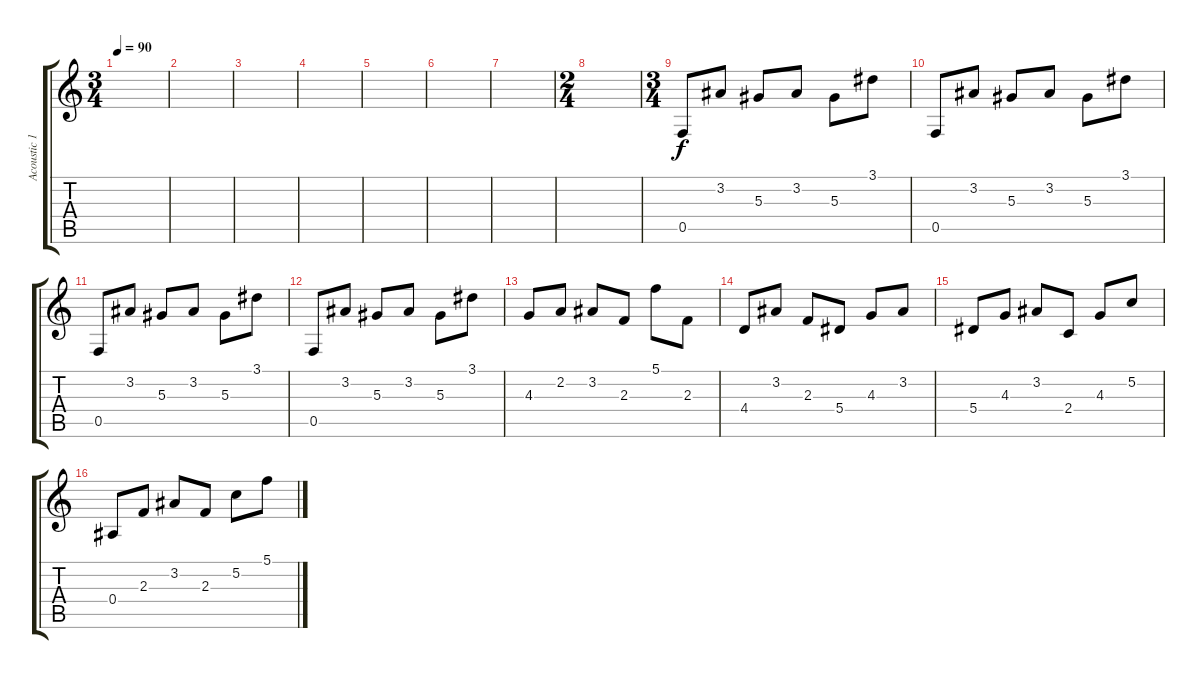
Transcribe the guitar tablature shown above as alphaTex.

\track ("Acoustic 1" "Acoustic 1") {instrument acousticguitarsteel}
\staff {score tabs}
\tuning (C4 G3 Eb3 Bb2 F2 C2) {hide}
\ts (3 4)
\tempo 90
\clef g2
\ks c
|
|
|
|
|
|
|
\ts (2 4)
|
\ts (3 4)
0.5.8 3.2.8 5.3.8 3.2.8 5.3.8 3.1.8 |
0.5.8 3.2.8 5.3.8 3.2.8 5.3.8 3.1.8 |
0.5.8 3.2.8 5.3.8 3.2.8 5.3.8 3.1.8 |
0.5.8 3.2.8 5.3.8 3.2.8 5.3.8 3.1.8 |
4.3.8 2.2.8 3.2.8 2.3.8 5.1.8 2.3.8 |
4.4.8 3.2.8 2.3.8 5.4.8 4.3.8 3.2.8 |
5.4.8 4.3.8 3.2.8 2.4.8 4.3.8 5.2.8 |
0.4.8 2.3.8 3.2.8 2.3.8 5.2.8 5.1.8
